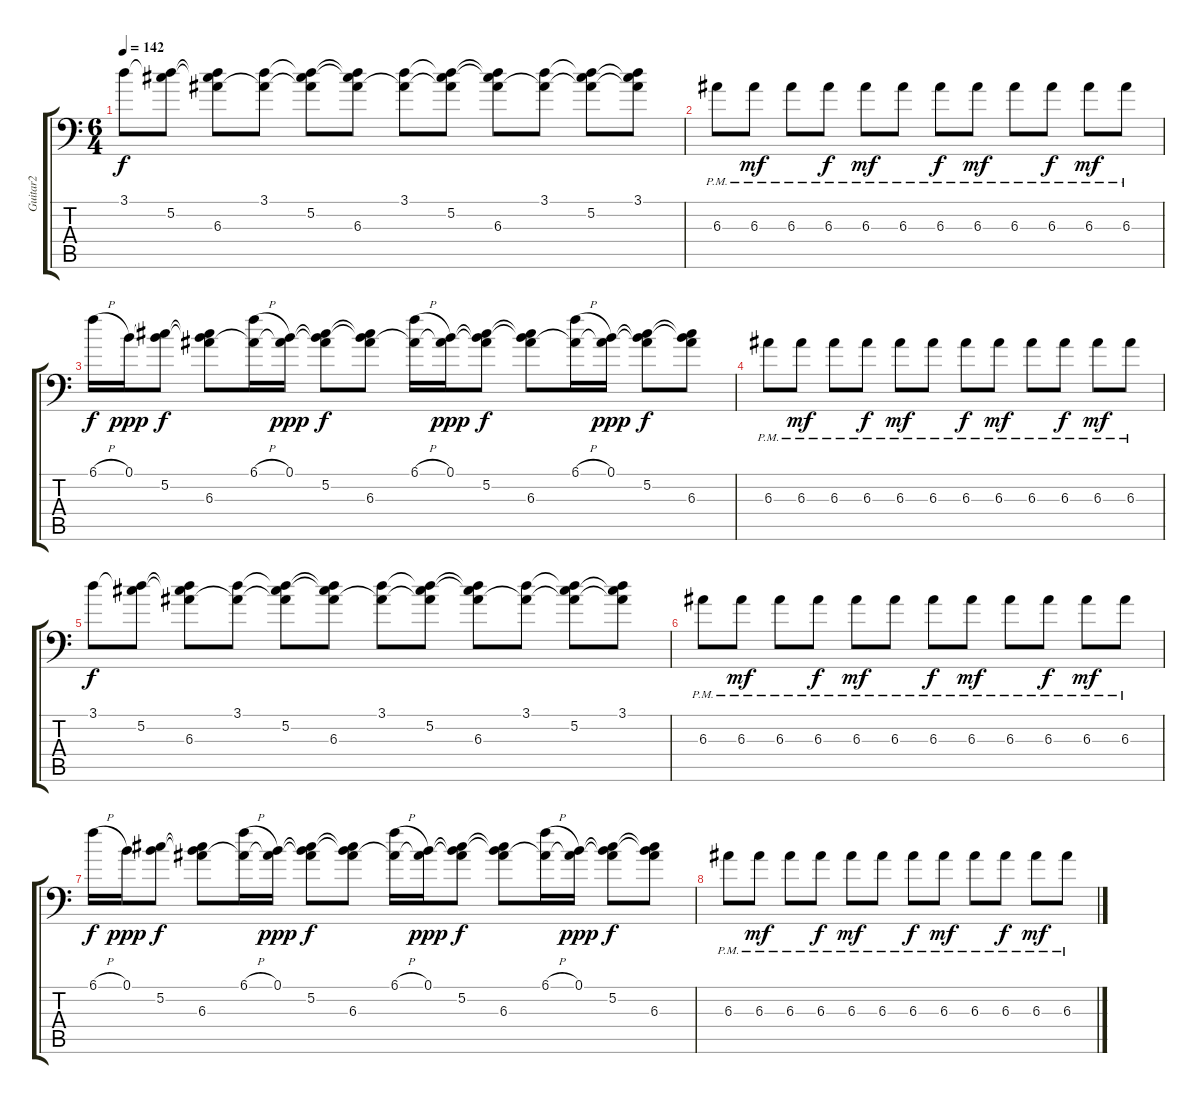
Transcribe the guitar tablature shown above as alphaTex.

\track ("Guitar2" "Guitar2") {instrument overdrivenguitar}
\staff {score tabs}
\tuning (B3 Ab3 E3 B2 Eb2 Bb1) {hide}
\ts (6 4)
\tempo 142
\clef f4
\ks c
3.1.8{dy f} (3.1{t} 5.2).8 (3.1{t} 5.2{t} 6.3).8 (3.1 6.3{t}).8 (3.1{t} 5.2 6.3{t}).8 (3.1{t} 5.2{t} 6.3).8 (3.1 6.3{t}).8 (3.1{t} 5.2 6.3{t}).8 (3.1{t} 5.2{t} 6.3).8 (3.1 6.3{t}).8 (3.1{t} 5.2 6.3{t}).8 (3.1 5.2{t} 6.3{t}).8 |
6.3{pm}.8 6.3{pm}.8{dy mf} 6.3{pm}.8 6.3{pm}.8{dy f} 6.3{pm}.8{dy mf} 6.3{pm}.8 6.3{pm}.8{dy f} 6.3{pm}.8{dy mf} 6.3{pm}.8 6.3{pm}.8{dy f} 6.3{pm}.8{dy mf} 6.3{pm}.8 |
6.1{h}.16{dy f} 0.1.16{dy ppp} (0.1{t} 5.2).8{dy f} (0.1{t} 5.2{t} 6.3).8 (6.1{h} 6.3{t}).16 (0.1 6.3{t}).16{dy ppp} (0.1{t} 5.2 6.3{t}).8{dy f} (0.1{t} 5.2{t} 6.3).8 (6.1{h} 6.3{t}).16 (0.1 6.3{t}).16{dy ppp} (0.1{t} 5.2 6.3{t}).8{dy f} (0.1{t} 5.2{t} 6.3).8 (6.1{h} 6.3{t}).16 (0.1 6.3{t}).16{dy ppp} (0.1{t} 5.2 6.3{t}).8{dy f} (0.1{t} 5.2{t} 6.3).8 |
6.3{pm}.8 6.3{pm}.8{dy mf} 6.3{pm}.8 6.3{pm}.8{dy f} 6.3{pm}.8{dy mf} 6.3{pm}.8 6.3{pm}.8{dy f} 6.3{pm}.8{dy mf} 6.3{pm}.8 6.3{pm}.8{dy f} 6.3{pm}.8{dy mf} 6.3{pm}.8 |
3.1.8{dy f} (3.1{t} 5.2).8 (3.1{t} 5.2{t} 6.3).8 (3.1 6.3{t}).8 (3.1{t} 5.2 6.3{t}).8 (3.1{t} 5.2{t} 6.3).8 (3.1 6.3{t}).8 (3.1{t} 5.2 6.3{t}).8 (3.1{t} 5.2{t} 6.3).8 (3.1 6.3{t}).8 (3.1{t} 5.2 6.3{t}).8 (3.1 5.2{t} 6.3{t}).8 |
6.3{pm}.8 6.3{pm}.8{dy mf} 6.3{pm}.8 6.3{pm}.8{dy f} 6.3{pm}.8{dy mf} 6.3{pm}.8 6.3{pm}.8{dy f} 6.3{pm}.8{dy mf} 6.3{pm}.8 6.3{pm}.8{dy f} 6.3{pm}.8{dy mf} 6.3{pm}.8 |
6.1{h}.16{dy f} 0.1.16{dy ppp} (0.1{t} 5.2).8{dy f} (0.1{t} 5.2{t} 6.3).8 (6.1{h} 6.3{t}).16 (0.1 6.3{t}).16{dy ppp} (0.1{t} 5.2 6.3{t}).8{dy f} (0.1{t} 5.2{t} 6.3).8 (6.1{h} 6.3{t}).16 (0.1 6.3{t}).16{dy ppp} (0.1{t} 5.2 6.3{t}).8{dy f} (0.1{t} 5.2{t} 6.3).8 (6.1{h} 6.3{t}).16 (0.1 6.3{t}).16{dy ppp} (0.1{t} 5.2 6.3{t}).8{dy f} (0.1{t} 5.2{t} 6.3).8 |
6.3{pm}.8 6.3{pm}.8{dy mf} 6.3{pm}.8 6.3{pm}.8{dy f} 6.3{pm}.8{dy mf} 6.3{pm}.8 6.3{pm}.8{dy f} 6.3{pm}.8{dy mf} 6.3{pm}.8 6.3{pm}.8{dy f} 6.3{pm}.8{dy mf} 6.3{pm}.8
